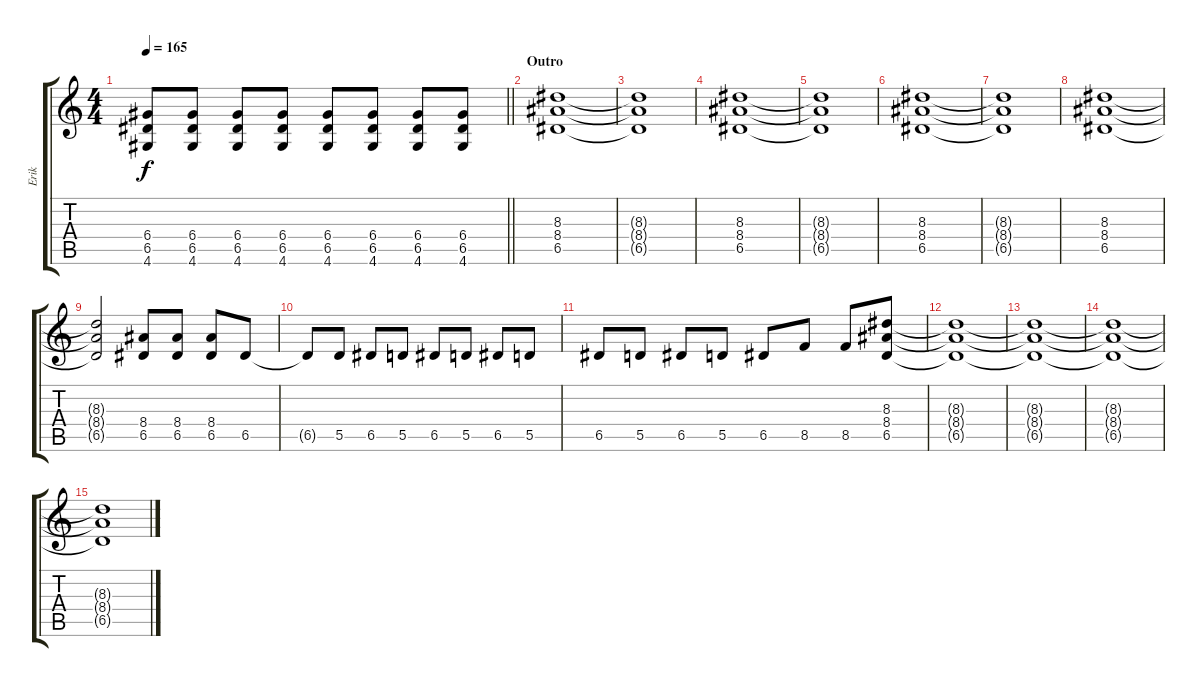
\track ("Erik" "Erik") {instrument distortionguitar}
\staff {score tabs}
\tuning (E4 B3 G3 D3 A2 E2) {hide}
\ts (4 4)
\tempo 165
\clef g2
\barLineRight lightlight
\ks c
(6.4 6.5 4.6).8{dy f} (6.4 6.5 4.6).8 (6.4 6.5 4.6).8 (6.4 6.5 4.6).8 (6.4 6.5 4.6).8 (6.4 6.5 4.6).8 (6.4 6.5 4.6).8 (6.4 6.5 4.6).8 |
\section ("" "Outro")
(8.3 8.4 6.5).1 |
(8.3{t} 8.4{t} 6.5{t}).1 |
(8.3 8.4 6.5).1 |
(8.3{t} 8.4{t} 6.5{t}).1 |
(8.3 8.4 6.5).1 |
(8.3{t} 8.4{t} 6.5{t}).1 |
(8.3 8.4 6.5).1 |
(8.3{t} 8.4{t} 6.5{t}).2 (8.4 6.5).8 (8.4 6.5).8 (8.4 6.5).8 6.5.8 |
6.5{t}.8 5.5.8 6.5.8 5.5.8 6.5.8 5.5.8 6.5.8 5.5.8 |
6.5.8 5.5.8 6.5.8 5.5.8 6.5.8 8.5.8 8.5.8 (8.3 8.4 6.5).8 |
(8.3{t} 8.4{t} 6.5{t}).1 |
(8.3{t} 8.4{t} 6.5{t}).1 |
(8.3{t} 8.4{t} 6.5{t}).1 |
(8.3{t} 8.4{t} 6.5{t}).1
